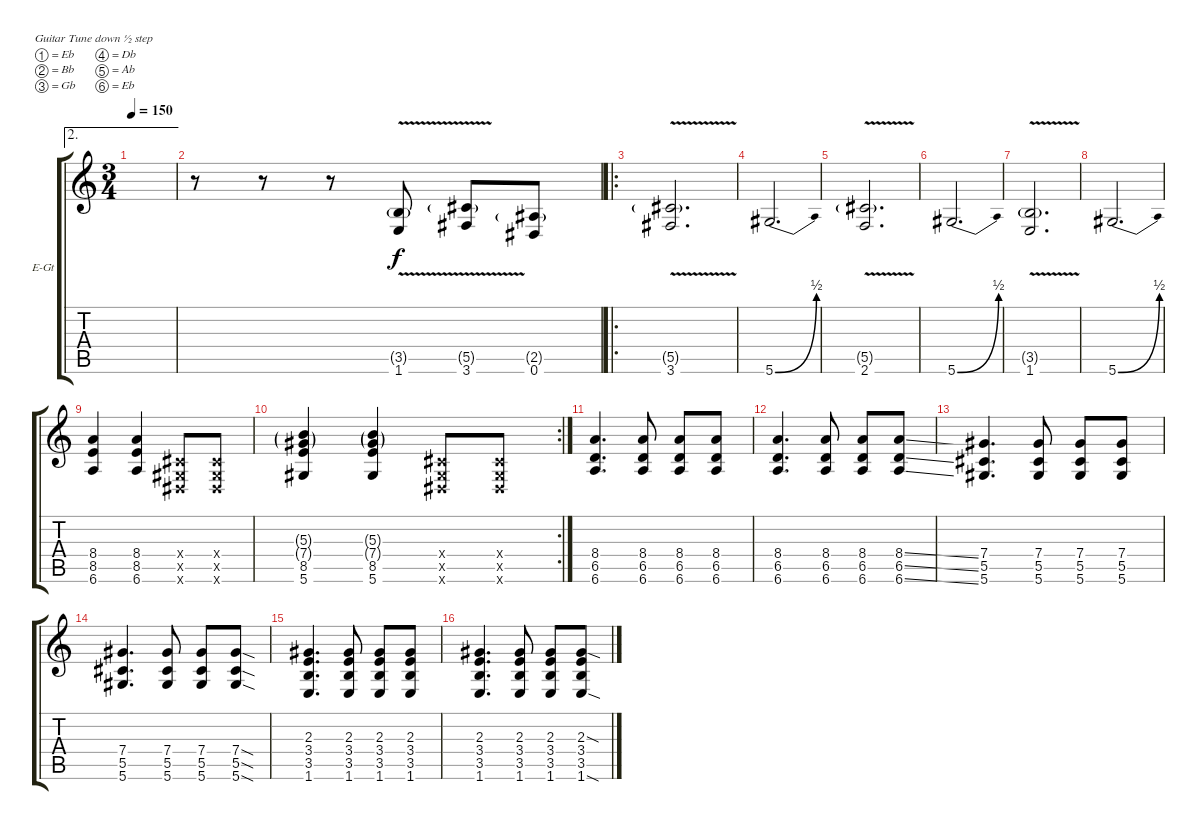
\defaultSystemsLayout 4
\bracketExtendMode groupsimilarinstruments
\firstSystemTrackNameOrientation horizontal
\otherSystemsTrackNameOrientation horizontal
\track ("Mark distorition" "E-Gt") {mute instrument distortionguitar}
\staff {score tabs}
\tuning (Eb4 Bb3 Gb3 Db3 Ab2 Eb2)
\ae 2
\ts (3 4)
\tempo 150
\clef g2
\ks c
|
\scale
0.303922 r.8 r.8 r.8 (1.6 3.5{v g}).8 (3.6 5.5{v g}).8 (0.6 2.5{g}).8 |
\ro
\scale
0.362745 (3.6 5.5{v g}).2{d dy f} |
\scale
0.333333 5.6{be (bend 0 0 45.6 2)}.2{d} |
\scale
0.333333 (2.6 5.5{v g}).2{d} |
\scale
0.333333 5.6{be (bend 0 0 45.6 2)}.2{d} |
\scale
0.333333 (1.6 3.5{v g}).2{d} |
\scale
0.333333 5.6{be (bend 0 0 45.6 2)}.2{d} |
\scale
0.333333 (6.6 8.5 8.4).4 (6.6 8.5 8.4).4 (0.6{x} 0.5{x} 0.4{x}).8 (0.6{x} 0.5{x} 0.4{x}).8 |
\rc 2
\scale
0.354167 (5.6 8.5 7.4{g} 5.3{g}).4 (5.6 8.5 7.4{g} 5.3{g}).4 (0.6{x} 0.5{x} 0.4{x}).8 (0.6{x} 0.5{x} 0.4{x}).8 |
\scale
0.322917 (6.6 6.5 8.4).4{d} (6.6 6.5 8.4).8 (6.6 6.5 8.4).8 (6.6 6.5 8.4).8 |
\scale
0.322917 (6.6 6.5 8.4).4{d} (6.6 6.5 8.4).8 (6.6 6.5 8.4).8 (6.6{ss} 6.5{ss} 8.4{ss}).8 |
\scale
0.333333 (5.6 5.5 7.4).4{d} (5.6 5.5 7.4).8 (5.6 5.5 7.4).8 (5.6 5.5 7.4).8 |
\scale
0.333333 (5.6 5.5 7.4).4{d} (5.6 5.5 7.4).8 (5.6 5.5 7.4).8 (5.6{sod} 5.5{sod} 7.4{sod}).8 |
\scale
0.333333 (1.6 3.5 3.4 2.3).4{d} (1.6 3.5 3.4 2.3).8 (1.6 3.5 3.4 2.3).8 (1.6 3.5 3.4 2.3).8 |
\scale
0.333333 (1.6 3.5 3.4 2.3).4{d} (1.6 3.5 3.4 2.3).8 (1.6 3.5 3.4 2.3).8 (1.6{sod} 3.5 3.4 2.3{sod}).8
